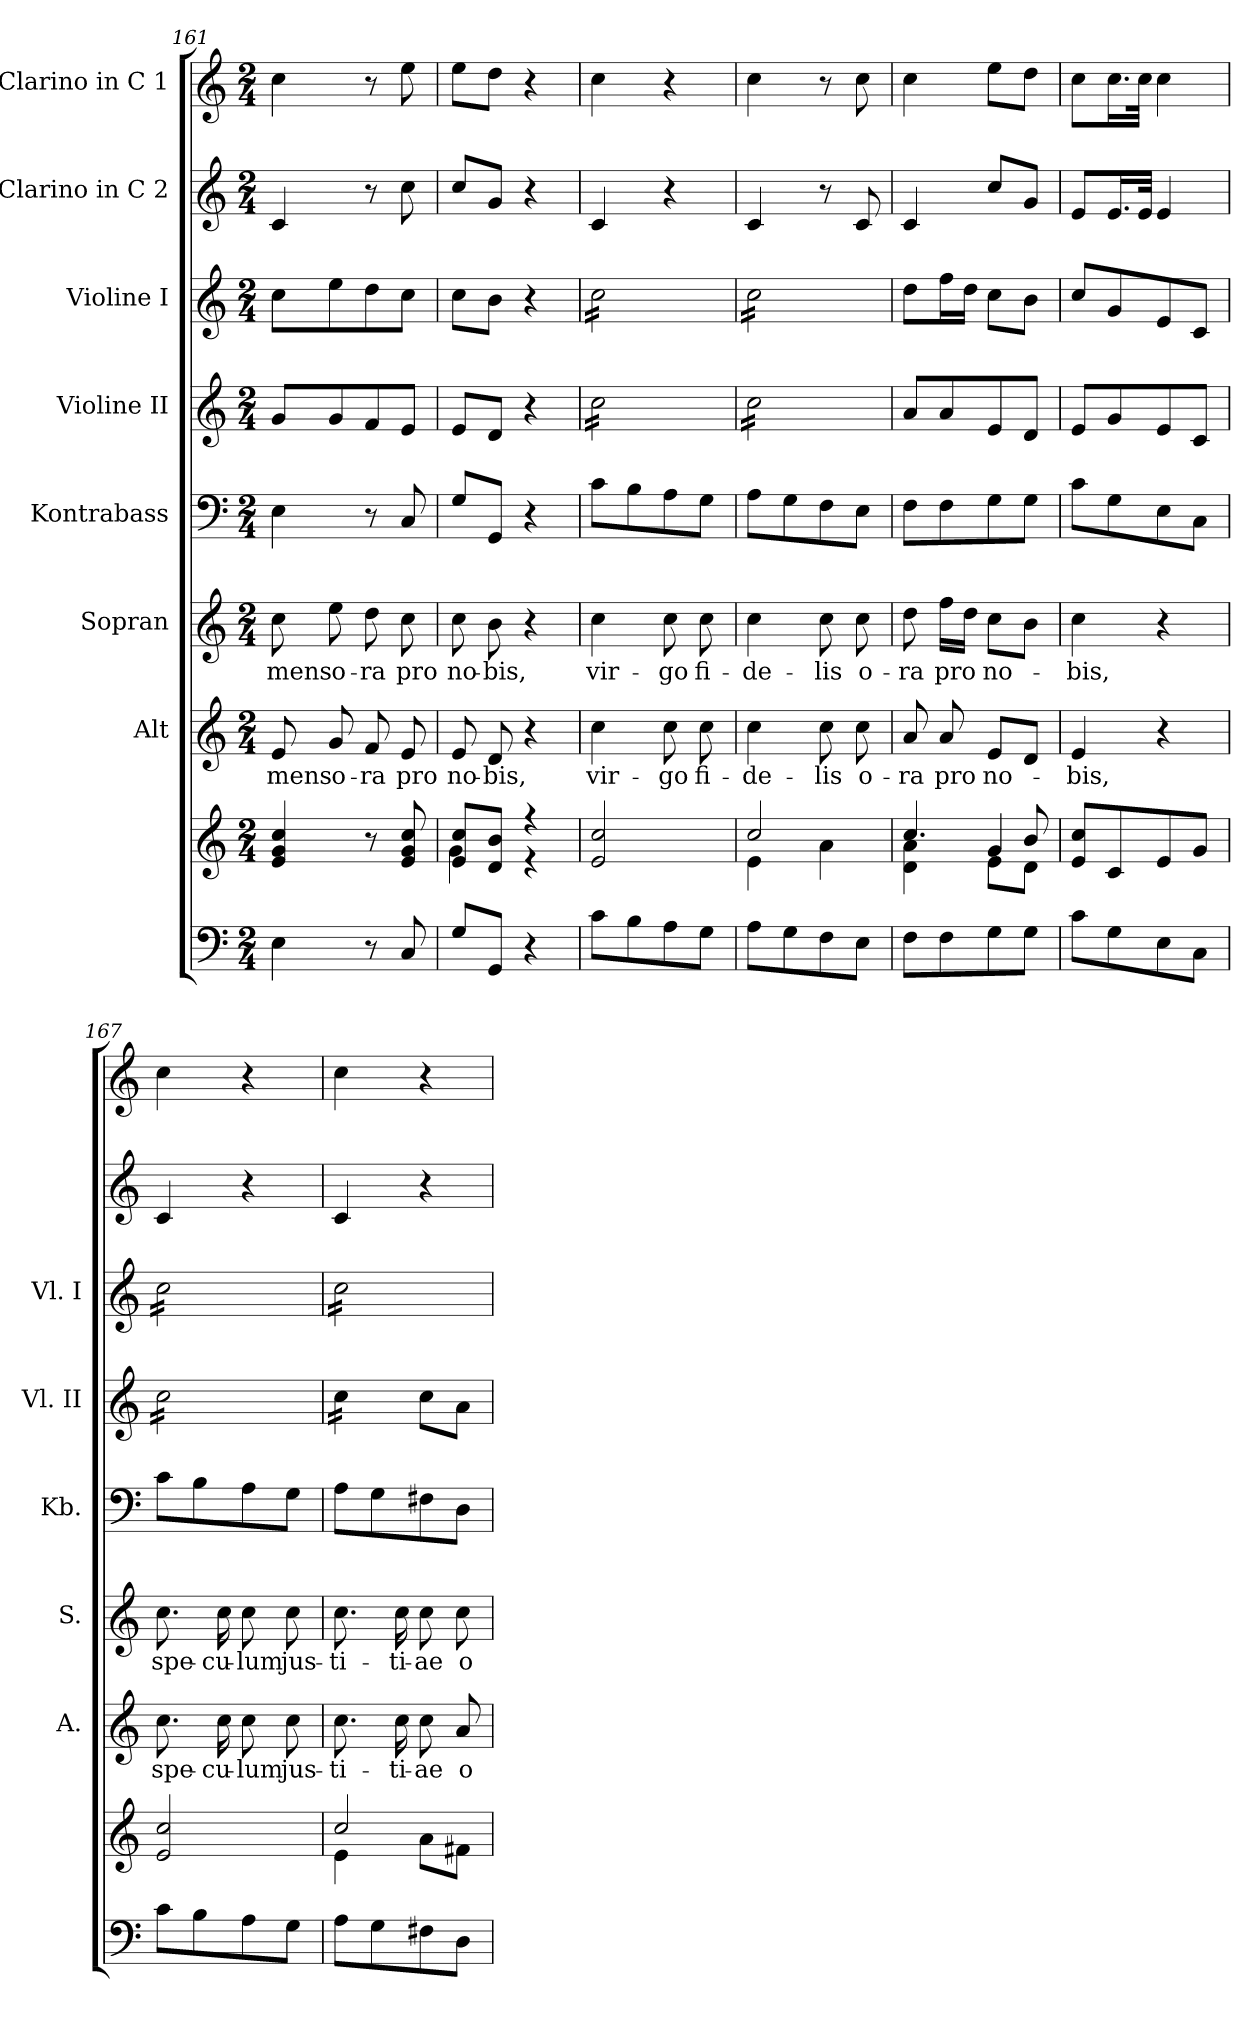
**kern	**kern	**kern	**text	**kern	**text	**kern	**kern	**kern	**kern	**kern
*part8	*part8	*part7	*part7	*part6	*part6	*part5	*part4	*part3	*part2	*part1
*staff9	*staff8	*staff7	*staff7	*staff6	*staff6	*staff5	*staff4	*staff3	*staff2	*staff1
*	*	*I"Alt	*	*I"Sopran	*	*I"Kontrabass	*I"Violine II	*I"Violine I	*I"Clarino in C 2	*I"Clarino in C 1
*	*	*I'A.	*	*I'S.	*	*I'Kb.	*I'Vl. II	*I'Vl. I	*	*
*clefF4	*clefG2	*clefG2	*	*clefG2	*	*clefF4	*clefG2	*clefG2	*clefG2	*clefG2
*	*	*	*	*	*	*ITrd7c12	*	*	*	*
*k[]	*k[]	*k[]	*	*k[]	*	*k[]	*k[]	*k[]	*k[]	*k[]
*C:	*C:	*C:	*	*C:	*	*C:	*C:	*C:	*C:	*C:
*M2/4	*M2/4	*M2/4	*	*M2/4	*	*M2/4	*M2/4	*M2/4	*M2/4	*M2/4
=161	=161	=161	=161	=161	=161	=161	=161	=161	=161	=161
!	!	!	!LO:LY:b	!	!LO:LY:b	!	!	!	!	!
4E\	4e/ 4g/ 4cc/	8e/	-mens	8cc\	-mens	4EE\	8g/L	8cc\L	4c/	4cc\
!	!	!	!LO:LY:b	!	!LO:LY:b	!	!	!	!	!
.	.	8g/	o-	8ee\	o-	.	8g/	8ee\	.	.
!	!	!	!LO:LY:b	!	!LO:LY:b	!	!	!	!	!
8r	8r	8f/	-ra	8dd\	-ra	8r	8f/	8dd\	8r	8r
!	!	!	!LO:LY:b	!	!LO:LY:b	!	!	!	!	!
8C/	8e/ 8g/ 8cc/	8e/	pro	8cc\	pro	8CC/	8e/J	8cc\J	8cc\	8ee\
=162	=162	=162	=162	=162	=162	=162	=162	=162	=162	=162
*	*^	*	*	*	*	*	*	*	*	*
!	!	!	!	!LO:LY:b	!	!LO:LY:b	!	!	!	!	!
8G/L	8e/ 8cc/L	4g\	8e/	no-	8cc\	no-	8GG/L	8e/L	8cc\L	8cc/L	8ee\L
!	!	!	!	!LO:LY:b	!	!LO:LY:b	!	!	!	!	!
8GG/J	8d/ 8b/J	.	8d/	-bis,	8b\	-bis,	8GGG/J	8d/J	8b\J	8g/J	8dd\J
4r	4r	4r	4r	.	4r	.	4r	4r	4r	4r	4r
=163	=163	=163	=163	=163	=163	=163	=163	=163	=163	=163	=163
!	!	!	!	!LO:LY:b	!	!LO:LY:b	!	!	!	!	!
*	*v	*v	*	*	*	*	*	*	*	*	*
*	*	*	*	*	*	*	*tremolo	*	*	*
*	*	*	*	*	*	*	*	*tremolo	*	*
8c\L	2e/ 2cc/	4cc\	vir-	4cc\	vir-	8C\L	16cc\LL	16cc\LL	4c/	4cc\
.	.	.	.	.	.	.	16cc\	16cc\	.	.
8B\	.	.	.	.	.	8BB\	16cc\	16cc\	.	.
.	.	.	.	.	.	.	16cc\	16cc\	.	.
!	!	!	!LO:LY:b	!	!LO:LY:b	!	!	!	!	!
8A\	.	8cc\	-go	8cc\	-go	8AA\	16cc\	16cc\	4r	4r
.	.	.	.	.	.	.	16cc\	16cc\	.	.
!	!	!	!LO:LY:b	!	!LO:LY:b	!	!	!	!	!
8G\J	.	8cc\	fi-	8cc\	fi-	8GG\J	16cc\	16cc\	.	.
.	.	.	.	.	.	.	16cc\JJ	16cc\JJ	.	.
=164	=164	=164	=164	=164	=164	=164	=164	=164	=164	=164
*	*^	*	*	*	*	*	*	*	*	*
!	!	!	!	!LO:LY:b	!	!LO:LY:b	!	!	!	!	!
8A\L	2cc/	4e\	4cc\	-de-	4cc\	-de-	8AA\L	16cc\LL	16cc\LL	4c/	4cc\
.	.	.	.	.	.	.	.	16cc\	16cc\	.	.
8G\	.	.	.	.	.	.	8GG\	16cc\	16cc\	.	.
.	.	.	.	.	.	.	.	16cc\	16cc\	.	.
!	!	!	!	!LO:LY:b	!	!LO:LY:b	!	!	!	!	!
8F\	.	4a\	8cc\	-lis	8cc\	-lis	8FF\	16cc\	16cc\	8r	8r
.	.	.	.	.	.	.	.	16cc\	16cc\	.	.
!	!	!	!	!LO:LY:b	!	!LO:LY:b	!	!	!	!	!
8E\J	.	.	8cc\	o-	8cc\	o-	8EE\J	16cc\	16cc\	8c/	8cc\
.	.	.	.	.	.	.	.	16cc\JJ	16cc\JJ	.	.
*	*	*	*	*	*	*	*	*	*Xtremolo	*	*
*	*	*	*	*	*	*	*	*Xtremolo	*	*	*
=165	=165	=165	=165	=165	=165	=165	=165	=165	=165	=165	=165
*	*	*^	*	*	*	*	*	*	*	*	*
!	!	!	!	!	!LO:LY:b	!	!LO:LY:b	!	!	!	!	!
8F\L	4.cc/	4d\ 4a\	4ryy	8a/	-ra	8dd\	-ra	8FF\L	8a/L	8dd\L	4c/	4cc\
!	!	!	!	!	!LO:LY:b	!	!LO:LY:b	!	!	!	!	!
8F\	.	.	.	8a/	pro	16ff\LL	pro	8FF\	8a/	16ff\L	.	.
.	.	.	.	.	.	16dd\JJ	.	.	.	16dd\JJ	.	.
!	!	!	!	!	!LO:LY:b	!	!LO:LY:b	!	!	!	!	!
8G\	.	8e\L	4g/	8e/L	no-	8cc\L	no-	8GG\	8e/	8cc\L	8cc/L	8ee\L
8G\J	8b/	8d\J	.	8d/J	.	8b\J	.	8GG\J	8d/J	8b\J	8g/J	8dd\J
*	*	*v	*v	*	*	*	*	*	*	*	*	*
=166	=166	=166	=166	=166	=166	=166	=166	=166	=166	=166	=166
!	!	!	!	!LO:LY:b	!	!LO:LY:b	!	!	!	!	!
*	*v	*v	*	*	*	*	*	*	*	*	*
8c\L	8e/ 8cc/L	4e/	-bis,	4cc\	-bis,	8C\L	8e/L	8cc/L	8e/L	8cc\L
8G\	8c/	.	.	.	.	8GG\	8g/	8g/	16.e/L	16.cc\L
.	.	.	.	.	.	.	.	.	32e/JJk	32cc\JJk
8E\	8e/	4r	.	4r	.	8EE\	8e/	8e/	4e/	4cc\
8C\J	8g/J	.	.	.	.	8CC\J	8c/J	8c/J	.	.
=167	=167	=167	=167	=167	=167	=167	=167	=167	=167	=167
!	!	!	!LO:LY:b	!	!LO:LY:b	!	!	!	!	!
*	*	*	*	*	*	*	*tremolo	*	*	*
*	*	*	*	*	*	*	*	*tremolo	*	*
8c\L	2e/ 2cc/	8.cc\	spe-	8.cc\	spe-	8C\L	16cc\LL	16cc\LL	4c/	4cc\
.	.	.	.	.	.	.	16cc\	16cc\	.	.
8B\	.	.	.	.	.	8BB\	16cc\	16cc\	.	.
!	!	!	!LO:LY:b	!	!LO:LY:b	!	!	!	!	!
.	.	16cc\	-cu-	16cc\	-cu-	.	16cc\	16cc\	.	.
!	!	!	!LO:LY:b	!	!LO:LY:b	!	!	!	!	!
8A\	.	8cc\	-lum	8cc\	-lum	8AA\	16cc\	16cc\	4r	4r
.	.	.	.	.	.	.	16cc\	16cc\	.	.
!	!	!	!LO:LY:b	!	!LO:LY:b	!	!	!	!	!
8G\J	.	8cc\	jus-	8cc\	jus-	8GG\J	16cc\	16cc\	.	.
.	.	.	.	.	.	.	16cc\JJ	16cc\JJ	.	.
=168	=168	=168	=168	=168	=168	=168	=168	=168	=168	=168
*	*^	*	*	*	*	*	*	*	*	*
!	!	!	!	!LO:LY:b	!	!LO:LY:b	!	!	!	!	!
8A\L	2cc/	4e\	8.cc\	-ti-	8.cc\	-ti-	8AA\L	16cc\LL	16cc\LL	4c/	4cc\
.	.	.	.	.	.	.	.	16cc\	16cc\	.	.
8G\	.	.	.	.	.	.	8GG\	16cc\	16cc\	.	.
!	!	!	!	!LO:LY:b	!	!LO:LY:b	!	!	!	!	!
.	.	.	16cc\	-ti-	16cc\	-ti-	.	16cc\JJ	16cc\	.	.
*	*	*	*	*	*	*	*	*Xtremolo	*	*	*
!	!	!	!	!LO:LY:b	!	!LO:LY:b	!	!	!	!	!
8F#X\	.	8a\L	8cc\	-ae	8cc\	-ae	8FF#X\	8cc\L	16cc\	4r	4r
.	.	.	.	.	.	.	.	.	16cc\	.	.
!	!	!	!	!LO:LY:b	!	!LO:LY:b	!	!	!	!	!
8D\J	.	8f#X\J	8a/	o-	8cc\	o-	8DD\J	8a\J	16cc\	.	.
.	.	.	.	.	.	.	.	.	16cc\JJ	.	.
*	*	*	*	*	*	*	*	*	*Xtremolo	*	*
*	*v	*v	*	*	*	*	*	*	*	*	*
=	=	=	=	=	=	=	=	=	=	=
*-	*-	*-	*-	*-	*-	*-	*-	*-	*-	*-
